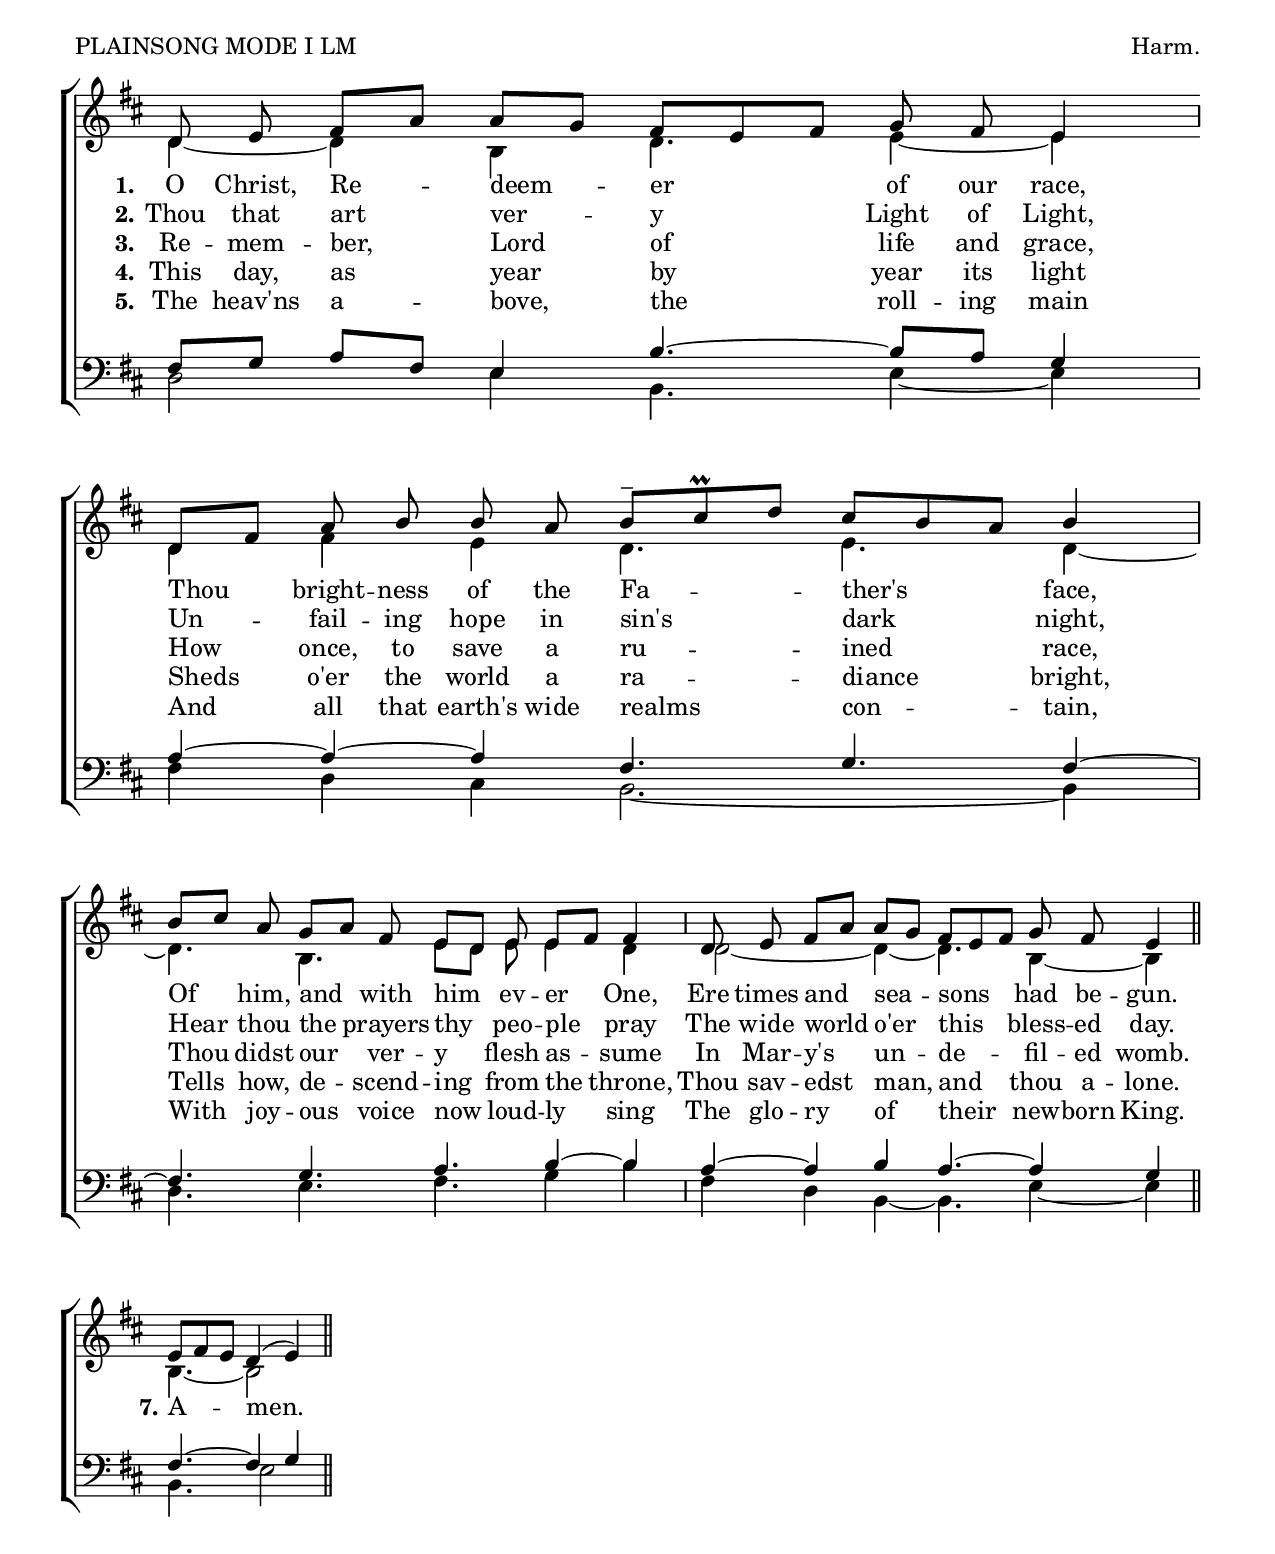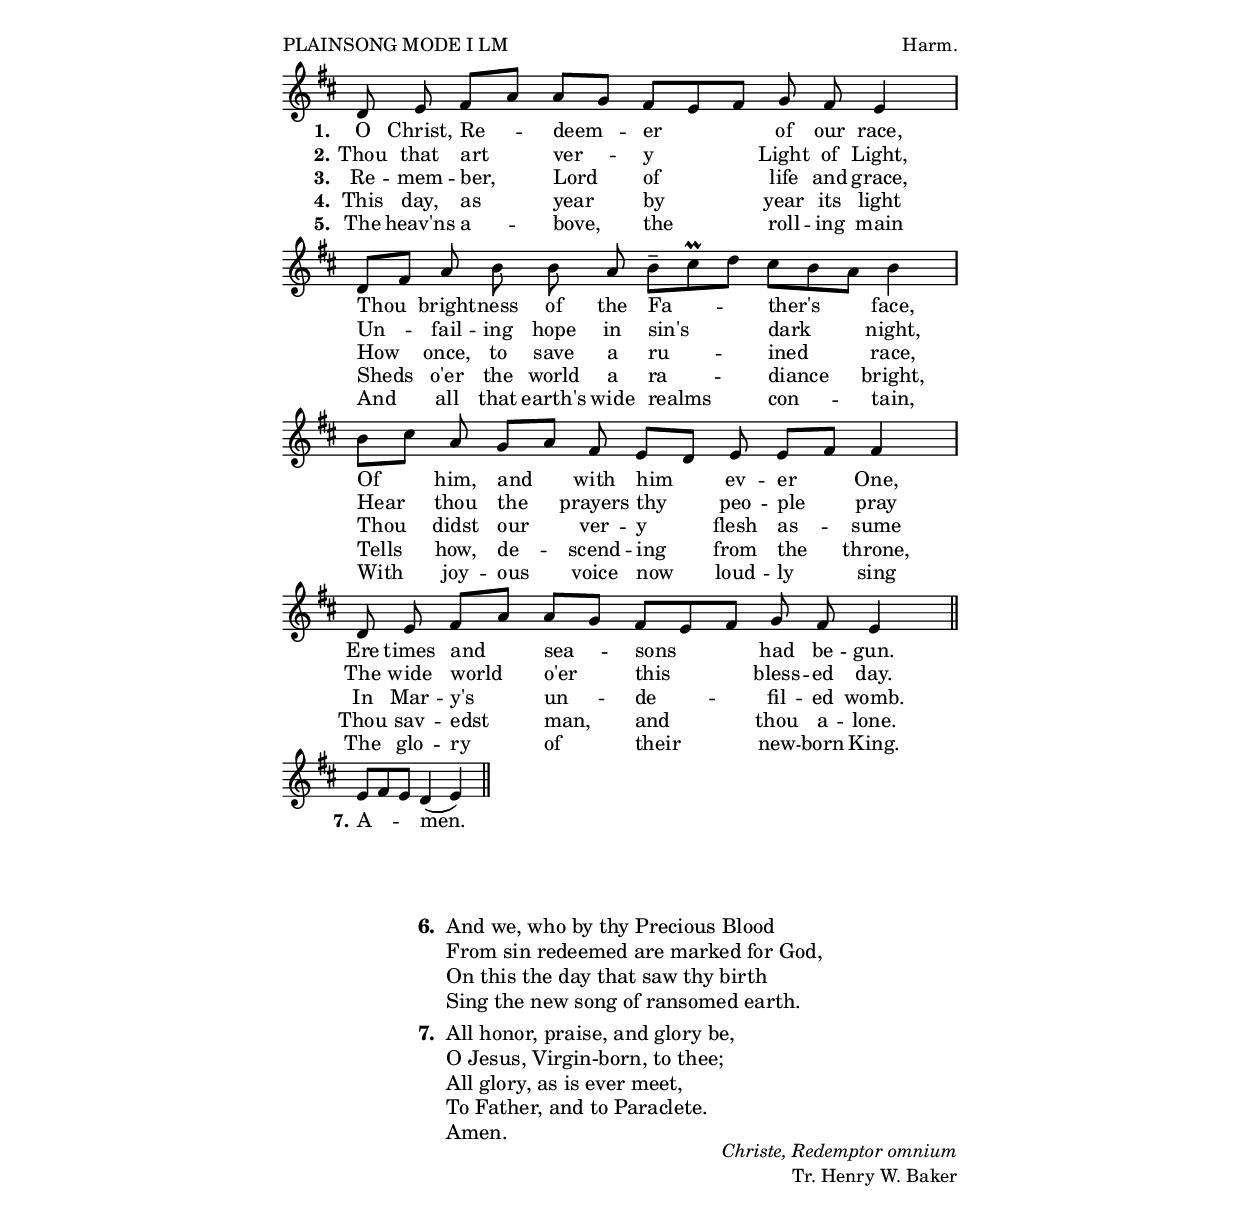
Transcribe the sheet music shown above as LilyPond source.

%{
The music and poetry produced by this source code are believed to be in the public domain in the United States.
The source code itself is licensed under a Creative Commons Attribution-NonCommercial 4.0 International License:
http://creativecommons.org/licenses/by-nc/4.0/

Musicam Ecclesiae - sites.google.com/site/musicamecclesiae
%}

\version "2.18.2"
\include "english.ly"
\include "hymn_definitions.ly"

top = \markup {
  \fill-line {
    \column {
      \line {PLAINSONG MODE I  LM}
    }
    \column{
      \line {Harm. }
    }
  }
}

bottom = \markup  {
  \fill-line {
    \null
    \right-column {
      \line {\italic "Christe, Redemptor omnium"}
      \line {Tr. Henry W. Baker}
    }
  }
}

\header {
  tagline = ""
}

global = {
  \key d \major
  \cadenzaOn
  \autoBeamOff
  \set Staff.midiInstrument = "church organ"
}

melody = \relative c' {
  \global
  d8 e fs8[ a] a[ g] fs[ e fs] g fs e4 \once \override ChoirStaff.BarLine.bar-extent = #'( -1 . 1 ) \bar "|"
  d8[ fs] a b b a b8[^- cs^\prall d] cs8[ b a] b4 \bar "|"
  b8[ cs] a g[ a] fs e[ d] e e[ fs] fs4 \once \override ChoirStaff.BarLine.bar-extent = #'( -1 . 1 ) \bar "|"
  d8 e fs[ a] a[ g] fs[ e fs] g fs e4 \bar "||" \break
  
  e8[ fs e] d4( e) \bar "||"
}

alto = \relative c' {
  \global
  d4~ d4 b d4. e4~ e
  d4 fs e d4. e4. d4~
  d4. b4. e8[ d] e e4 d4
  d2~ d4~ d4. b4~ b4
  
  b4.~ b2
}

tenor = \relative c {
  \global
  fs8[ g] a[ fs] e4 b'4.~ b8[ a] g4
  a4~ a4~ a fs4. g4. fs4~
  fs4. g4. a4. b4~ b
  a4~ a b4 a4.~ a4 g4
  
  fs4.~ fs4 g
}

bass = \relative c {
  \global
 d2 e4 b4. e4~ e
 fs4 d cs b2.~ b4
 d4. e4. fs4. g4 b
 fs4 d b~ b4. e4~ e
 
 b4. e2
}

verseOne = \lyricmode {
  \set stanza = "1."
  O Christ, Re -- deem -- er of our race,
  Thou bright -- ness of the Fa -- ther's face,
  Of him, and with him ev -- er One,
  Ere times and sea -- sons had be -- gun.
}

verseTwo = \lyricmode {
  \set stanza = "2."
  Thou that art ver -- y Light of Light,
  Un -- fail -- ing hope in sin's dark night,
  Hear thou the prayers thy peo -- ple pray
  The wide world o'er this bless -- ed day.
}

verseThree = \lyricmode {
  \set stanza = "3."
  Re -- mem -- ber, Lord of life and grace,
  How once, to save a ru -- ined race,
  Thou didst our ver -- y flesh as -- sume
  In Mar -- y's un -- de -- fil -- ed womb.
}

verseFour = \lyricmode {
  \set stanza = "4."
  This day, as year by year its light
  Sheds o'er the world a ra -- diance bright,
  Tells how, de -- scend -- ing from the throne,
  Thou sav -- edst man, and thou a -- lone.
}

verseFive = \lyricmode {
  \set stanza = "5."
  The heav'ns a -- bove, the roll -- ing main
  And all that earth's wide realms con -- tain,
  With joy -- ous voice now loud -- ly sing
  The glo -- ry of their new -- born King.
  
  \set stanza = "7." A -- men.
}

\book {
  \include "hymn_paper_multipage.ly"
  \header {
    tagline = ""
  }
  \top
  \score {
    \new ChoirStaff <<
      \new Staff  <<
        \new Voice = "soprano" { \voiceOne \melody }
        \new Voice = "alto" { \voiceTwo \alto }
      >>
      \new Lyrics  \lyricsto soprano \verseOne
      \new Lyrics  \lyricsto soprano \verseTwo
      \new Lyrics  \lyricsto soprano \verseThree
      \new Lyrics \lyricsto soprano \verseFour
      \new Lyrics \lyricsto soprano \verseFive
      \new Staff  <<
        \clef bass
        \new Voice = "tenor" { \voiceOne \tenor }
        \new Voice = "bass" { \voiceTwo \bass }
      >>
    >>
    \midi {
      \context {
        \Score
        tempoWholesPerMinute = #(ly:make-moment 76 4)
      }
    }
    \include "hymn_layout_ragged.ly"
  }
     \markup {
    \vspace #2.0
  \large {
    \fill-line {
      \hspace #1.0
      \column {
        \line {
          \bold "6. "
          \column {
            "And we, who by thy Precious Blood"
            "From sin redeemed are marked for God,"
            "On this the day that saw thy birth"
            "Sing the new song of ransomed earth."
          }
        }
        \vspace #0.5
        \line {
          \bold "7. "
          \column {
            "All honor, praise, and glory be,"
            "O Jesus, Virgin-born, to thee;"
            "All glory, as is ever meet,"
            "To Father, and to Paraclete."
            "Amen."
          }
        }
      }
      \hspace #1.0

    }
  }
}
  \bottom
}

%%%%%%
%%%%%%
%%%%%%
#(define output-suffix "Melody")
\book {
  \include "lilypond-book-preamble.ly"
  \include "hymn_melody_paper.ly"
  \top
  \score {
    %\transpose c bf,
    <<
      \new Voice = "tune" {
        \melody
      }
      \new Lyrics \lyricsto "tune" { \verseOne }
      \new Lyrics \lyricsto "tune" { \verseTwo }
      \new Lyrics \lyricsto "tune" { \verseThree }
      \new Lyrics \lyricsto "tune" { \verseFour}
      \new Lyrics \lyricsto "tune" { \verseFive }
    >>
    \include "hymn_layout_ragged.ly"
  }
  \markup {
    \vspace #0.5
  }
       \markup {
    \vspace #2.0
  \large {
    \fill-line {
      \hspace #1.0
      \column {
        \line {
          \bold "6. "
          \column {
            "And we, who by thy Precious Blood"
            "From sin redeemed are marked for God,"
            "On this the day that saw thy birth"
            "Sing the new song of ransomed earth."
          }
        }
        \vspace #0.5
        \line {
          \bold "7. "
          \column {
            "All honor, praise, and glory be,"
            "O Jesus, Virgin-born, to thee;"
            "All glory, as is ever meet,"
            "To Father, and to Paraclete."
            "Amen."
          }
        }
      }
      \hspace #1.0

    }
  }
}
  \bottom
}
